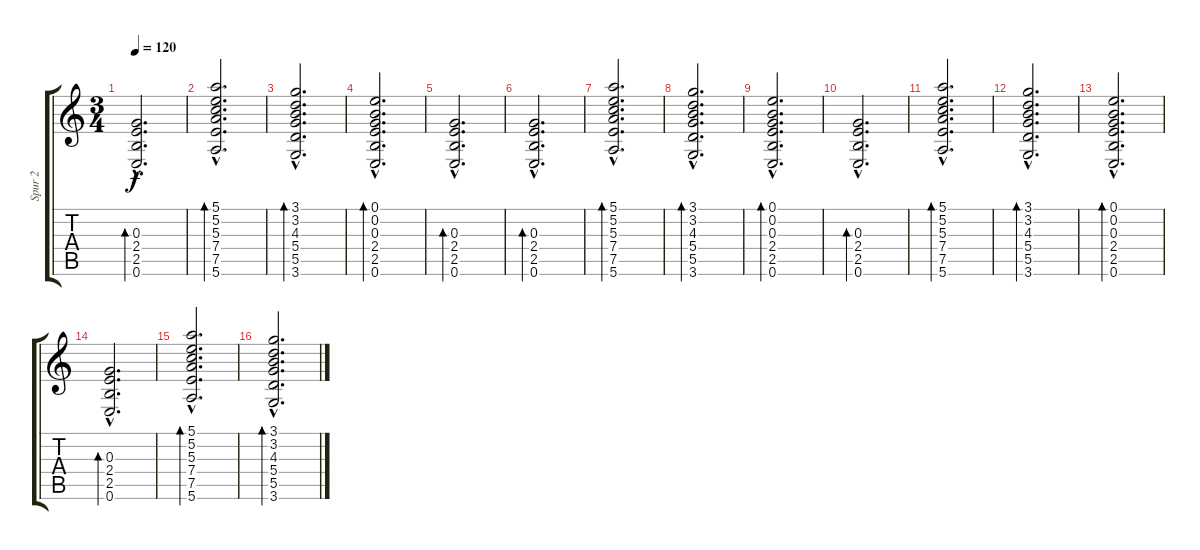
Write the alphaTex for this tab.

\track ("Spur 2" "Spur 2") {instrument acousticguitarsteel}
\staff {score tabs}
\tuning (E4 B3 G3 D3 A2 E2) {hide}
\ts (3 4)
\tempo 120
\clef g2
\ks c
(0.3{hac} 2.4{hac} 2.5{hac} 0.6{hac}).2{d bd 240 dy f} |
(5.1{hac} 5.2{hac} 5.3{hac} 7.4{hac} 7.5{hac} 5.6{hac}).2{d bd 240} |
(3.1{hac} 3.2{hac} 4.3{hac} 5.4{hac} 5.5{hac} 3.6{hac}).2{d bd 240} |
(0.1{hac} 0.2{hac} 0.3{hac} 2.4{hac} 2.5{hac} 0.6{hac}).2{d bd 240} |
(0.3{hac} 2.4{hac} 2.5{hac} 0.6{hac}).2{d bd 240} |
(0.3{hac} 2.4{hac} 2.5{hac} 0.6{hac}).2{d bd 240} |
(5.1{hac} 5.2{hac} 5.3{hac} 7.4{hac} 7.5{hac} 5.6{hac}).2{d bd 240} |
(3.1{hac} 3.2{hac} 4.3{hac} 5.4{hac} 5.5{hac} 3.6{hac}).2{d bd 240} |
(0.1{hac} 0.2{hac} 0.3{hac} 2.4{hac} 2.5{hac} 0.6{hac}).2{d bd 240} |
(0.3{hac} 2.4{hac} 2.5{hac} 0.6{hac}).2{d bd 240} |
(5.1{hac} 5.2{hac} 5.3{hac} 7.4{hac} 7.5{hac} 5.6{hac}).2{d bd 240} |
(3.1{hac} 3.2{hac} 4.3{hac} 5.4{hac} 5.5{hac} 3.6{hac}).2{d bd 240} |
(0.1{hac} 0.2{hac} 0.3{hac} 2.4{hac} 2.5{hac} 0.6{hac}).2{d bd 240} |
(0.3{hac} 2.4{hac} 2.5{hac} 0.6{hac}).2{d bd 240} |
(5.1{hac} 5.2{hac} 5.3{hac} 7.4{hac} 7.5{hac} 5.6{hac}).2{d bd 240} |
(3.1{hac} 3.2{hac} 4.3{hac} 5.4{hac} 5.5{hac} 3.6{hac}).2{d bd 240}
